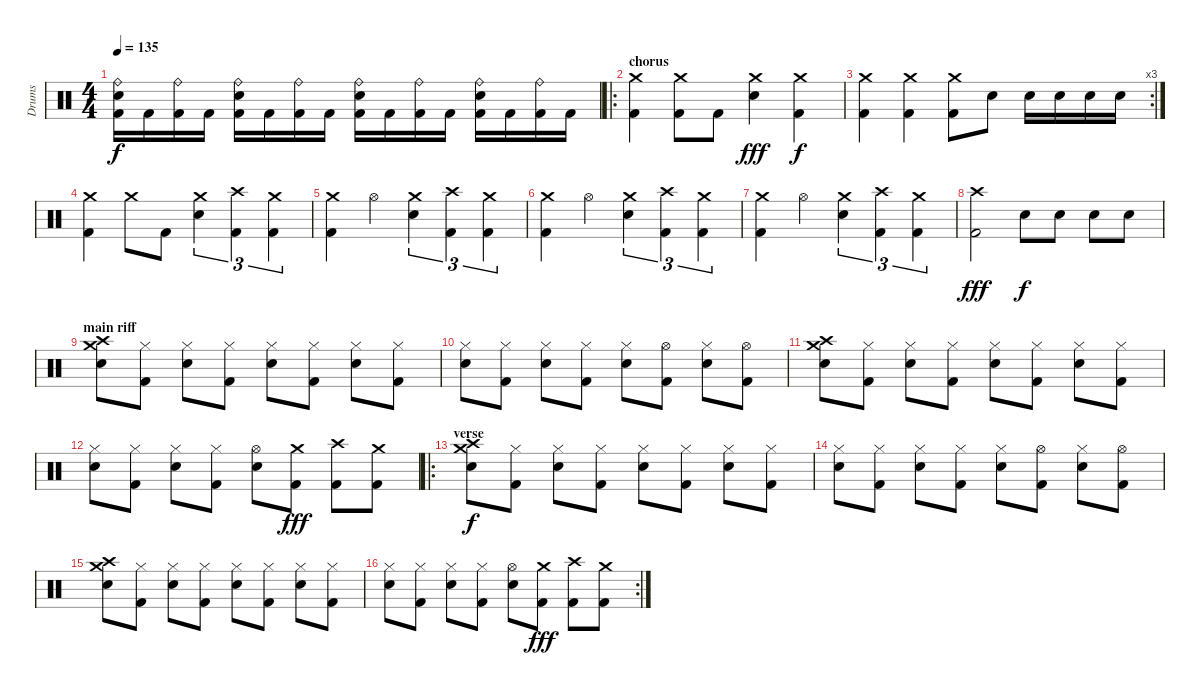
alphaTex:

\track ("Drums" "Drums") {instrument percussion}
\staff {score}
\articulation defaults
\ts (4 4)
\tempo 135
\clef neutral
\ks c
("Ride (bell)" "Electric Snare (hit)" "Kick (hit) 2").16{dy f} "Kick (hit) 2".16 ("Ride (bell)" "Kick (hit) 2").16 "Kick (hit) 2".16 ("Ride (bell)" "Electric Snare (hit)" "Kick (hit) 2").16 "Kick (hit) 2".16 ("Ride (bell)" "Kick (hit) 2").16 "Kick (hit) 2".16 ("Ride (bell)" "Electric Snare (hit)" "Kick (hit) 2").16 "Kick (hit) 2".16 ("Ride (bell)" "Kick (hit) 2").16 "Kick (hit) 2".16 ("Ride (bell)" "Electric Snare (hit)" "Kick (hit) 2").16 "Kick (hit) 2".16 ("Ride (bell)" "Kick (hit) 2").16 "Kick (hit) 2".16 |
\ro
\section ("" "chorus")
("Crash medium (hit)" "Kick (hit) 2").4 ("Crash medium (hit)" "Kick (hit) 2").8 "Kick (hit) 2".8 ("Crash medium (hit)" "Electric Snare (hit)").4{dy fff} ("Crash medium (hit)" "Kick (hit) 2").4{dy f} |
\rc 3
("Crash medium (hit)" "Kick (hit) 2").4 ("Crash medium (hit)" "Kick (hit) 2").4 ("Crash medium (hit)" "Kick (hit) 2").8 "Electric Snare (hit)".8 "Electric Snare (hit)".16 "Electric Snare (hit)".16 "Electric Snare (hit)".16 "Electric Snare (hit)".16 |
("Crash medium (hit)" "Kick (hit) 2").4 "Crash medium (hit)".8 "Kick (hit) 2".8 ("Crash medium (hit)" "Electric Snare (hit)").4{tu (3 2)} ("Crash high (hit)" "Kick (hit) 2").4{tu (3 2)} ("Crash medium (hit)" "Kick (hit) 2").4{tu (3 2)} |
("Crash medium (hit)" "Kick (hit) 2").4 "Hi-Hat (open)".4 ("Crash medium (hit)" "Electric Snare (hit)").4{tu (3 2)} ("Crash high (hit)" "Kick (hit) 2").4{tu (3 2)} ("Crash medium (hit)" "Kick (hit) 2").4{tu (3 2)} |
("Crash medium (hit)" "Kick (hit) 2").4 "Hi-Hat (open)".4 ("Crash medium (hit)" "Electric Snare (hit)").4{tu (3 2)} ("Crash high (hit)" "Kick (hit) 2").4{tu (3 2)} ("Crash medium (hit)" "Kick (hit) 2").4{tu (3 2)} |
("Crash medium (hit)" "Kick (hit) 2").4 "Hi-Hat (open)".4 ("Crash medium (hit)" "Electric Snare (hit)").4{tu (3 2)} ("Crash high (hit)" "Kick (hit) 2").4{tu (3 2)} ("Crash medium (hit)" "Kick (hit) 2").4{tu (3 2)} |
("Crash high (hit)" "Kick (hit) 2").2{dy fff} "Electric Snare (hit)".8{dy f} "Electric Snare (hit)".8 "Electric Snare (hit)".8 "Electric Snare (hit)".8 |
\section ("" "main riff")
("Crash medium (hit)" "Crash high (hit)" "Electric Snare (hit)").8 ("Hi-Hat (closed)" "Kick (hit) 2").8 ("Hi-Hat (closed)" "Electric Snare (hit)").8 ("Hi-Hat (closed)" "Kick (hit) 2").8 ("Hi-Hat (closed)" "Electric Snare (hit)").8 ("Hi-Hat (closed)" "Kick (hit) 2").8 ("Hi-Hat (closed)" "Electric Snare (hit)").8 ("Hi-Hat (closed)" "Kick (hit) 2").8 |
("Hi-Hat (closed)" "Electric Snare (hit)").8 ("Hi-Hat (closed)" "Kick (hit) 2").8 ("Hi-Hat (closed)" "Electric Snare (hit)").8 ("Hi-Hat (closed)" "Kick (hit) 2").8 ("Hi-Hat (closed)" "Electric Snare (hit)").8 ("Hi-Hat (open)" "Kick (hit) 2").8 ("Hi-Hat (closed)" "Electric Snare (hit)").8 ("Hi-Hat (open)" "Kick (hit) 2").8 |
("Crash medium (hit)" "Crash high (hit)" "Electric Snare (hit)").8 ("Hi-Hat (closed)" "Kick (hit) 2").8 ("Hi-Hat (closed)" "Electric Snare (hit)").8 ("Hi-Hat (closed)" "Kick (hit) 2").8 ("Hi-Hat (closed)" "Electric Snare (hit)").8 ("Hi-Hat (closed)" "Kick (hit) 2").8 ("Hi-Hat (closed)" "Electric Snare (hit)").8 ("Hi-Hat (closed)" "Kick (hit) 2").8 |
("Hi-Hat (closed)" "Electric Snare (hit)").8 ("Hi-Hat (closed)" "Kick (hit) 2").8 ("Hi-Hat (closed)" "Electric Snare (hit)").8 ("Hi-Hat (closed)" "Kick (hit) 2").8 ("Hi-Hat (open)" "Electric Snare (hit)").8 ("Crash medium (hit)" "Kick (hit) 2").8{dy fff} ("Crash high (hit)" "Kick (hit) 2").8 ("Crash medium (hit)" "Kick (hit) 2").8 |
\ro
\section ("" "verse")
("Crash medium (hit)" "Crash high (hit)" "Electric Snare (hit)").8{dy f} ("Hi-Hat (closed)" "Kick (hit) 2").8 ("Hi-Hat (closed)" "Electric Snare (hit)").8 ("Hi-Hat (closed)" "Kick (hit) 2").8 ("Hi-Hat (closed)" "Electric Snare (hit)").8 ("Hi-Hat (closed)" "Kick (hit) 2").8 ("Hi-Hat (closed)" "Electric Snare (hit)").8 ("Hi-Hat (closed)" "Kick (hit) 2").8 |
("Hi-Hat (closed)" "Electric Snare (hit)").8 ("Hi-Hat (closed)" "Kick (hit) 2").8 ("Hi-Hat (closed)" "Electric Snare (hit)").8 ("Hi-Hat (closed)" "Kick (hit) 2").8 ("Hi-Hat (closed)" "Electric Snare (hit)").8 ("Hi-Hat (open)" "Kick (hit) 2").8 ("Hi-Hat (closed)" "Electric Snare (hit)").8 ("Hi-Hat (open)" "Kick (hit) 2").8 |
("Crash medium (hit)" "Crash high (hit)" "Electric Snare (hit)").8 ("Hi-Hat (closed)" "Kick (hit) 2").8 ("Hi-Hat (closed)" "Electric Snare (hit)").8 ("Hi-Hat (closed)" "Kick (hit) 2").8 ("Hi-Hat (closed)" "Electric Snare (hit)").8 ("Hi-Hat (closed)" "Kick (hit) 2").8 ("Hi-Hat (closed)" "Electric Snare (hit)").8 ("Hi-Hat (closed)" "Kick (hit) 2").8 |
\rc 2
("Hi-Hat (closed)" "Electric Snare (hit)").8 ("Hi-Hat (closed)" "Kick (hit) 2").8 ("Hi-Hat (closed)" "Electric Snare (hit)").8 ("Hi-Hat (closed)" "Kick (hit) 2").8 ("Hi-Hat (open)" "Electric Snare (hit)").8 ("Crash medium (hit)" "Kick (hit) 2").8{dy fff} ("Crash high (hit)" "Kick (hit) 2").8 ("Crash medium (hit)" "Kick (hit) 2").8
